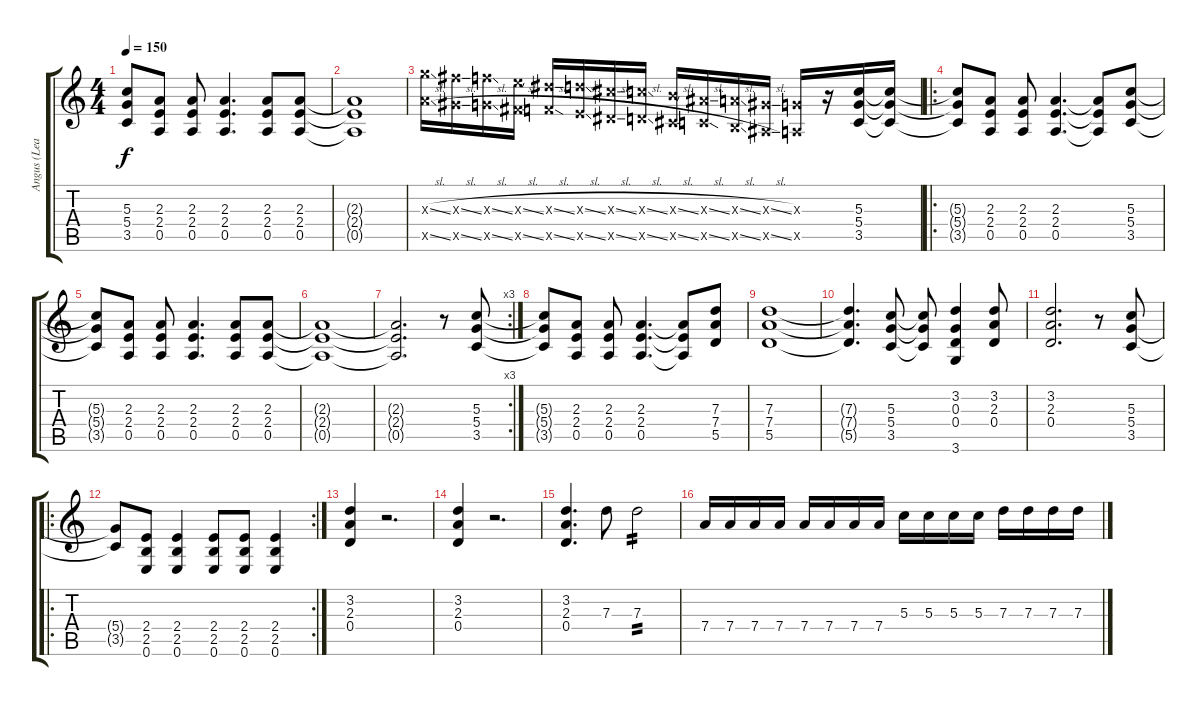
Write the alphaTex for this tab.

\track ("Angus (Lead)" "Angus (Lea") {instrument overdrivenguitar}
\staff {score tabs}
\tuning (E4 B3 G3 D3 A2 E2) {hide}
\ts (4 4)
\tempo 150
\clef g2
\ks c
(5.3{t} 5.4{t} 3.5{t}).8{dy f} (2.3 2.4 0.5).8 (2.3 2.4 0.5).8 (2.3 2.4 0.5).4{d} (2.3 2.4 0.5).8 (2.3 2.4 0.5).8 |
(2.3{t} 2.4{t} 0.5{t}).1 |
(12.3{sl x} 12.5{sl x}).16 (11.3{sl x} 11.5{sl x}).16 (10.3{sl x} 10.5{sl x}).16 (9.3{sl x} 9.5{sl x}).16 (8.3{sl x} 8.5{sl x}).16 (7.3{sl x} 7.5{sl x}).16 (6.3{sl x} 6.5{sl x}).16 (5.3{sl x} 5.5{sl x}).16 (4.3{sl x} 4.5{sl x}).16 (3.3{sl x} 3.5{sl x}).16 (2.3{sl x} 2.5{sl x}).16 (1.3{sl x} 1.5{sl x}).16 (0.3{x} 0.5{x}).16 r.16 (5.3 5.4 3.5).16 (5.3{t} 5.4{t} 3.5{t}).16 |
\ro
(5.3{t} 5.4{t} 3.5{t}).8 (2.3 2.4 0.5).8 (2.3 2.4 0.5).8 (2.3 2.4 0.5).4{d} (2.3{t} 2.4{t} 0.5{t}).8 (5.3 5.4 3.5).8 |
(5.3{t} 5.4{t} 3.5{t}).8 (2.3 2.4 0.5).8 (2.3 2.4 0.5).8 (2.3 2.4 0.5).4{d} (2.3 2.4 0.5).8 (2.3 2.4 0.5).8 |
(2.3{t} 2.4{t} 0.5{t}).1 |
\rc 3
(2.3{t} 2.4{t} 0.5{t}).2{d} r.8 (5.3 5.4 3.5).8 |
(5.3{t} 5.4{t} 3.5{t}).8 (2.3 2.4 0.5).8 (2.3 2.4 0.5).8 (2.3 2.4 0.5).4{d} (2.3{t} 2.4{t} 0.5{t}).8 (7.3 7.4 5.5).8 |
(7.3 7.4 5.5).1 |
(7.3{t} 7.4{t} 5.5{t}).4{d} (5.3 5.4 3.5).8 (5.3{t} 5.4{t} 3.5{t}).8 (3.2 0.3 0.4 3.6).4 (3.2 2.3 0.4).8 |
(3.2 2.3 0.4).2{d} r.8 (5.3 5.4 3.5).8 |
\ro
\rc 2
(5.4{t} 3.5{t}).8 (2.4 2.5 0.6).8 (2.4 2.5 0.6).4 (2.4 2.5 0.6).8 (2.4 2.5 0.6).8 (2.4 2.5 0.6).4 |
(3.2 2.3 0.4).4 r.2{d} |
(3.2 2.3 0.4).4 r.2{d} |
(3.2 2.3 0.4).4{d} 7.3.8 7.3.2{tp 2} |
7.4.16 7.4.16 7.4.16 7.4.16 7.4.16 7.4.16 7.4.16 7.4.16 5.3.16 5.3.16 5.3.16 5.3.16 7.3.16 7.3.16 7.3.16 7.3.16
